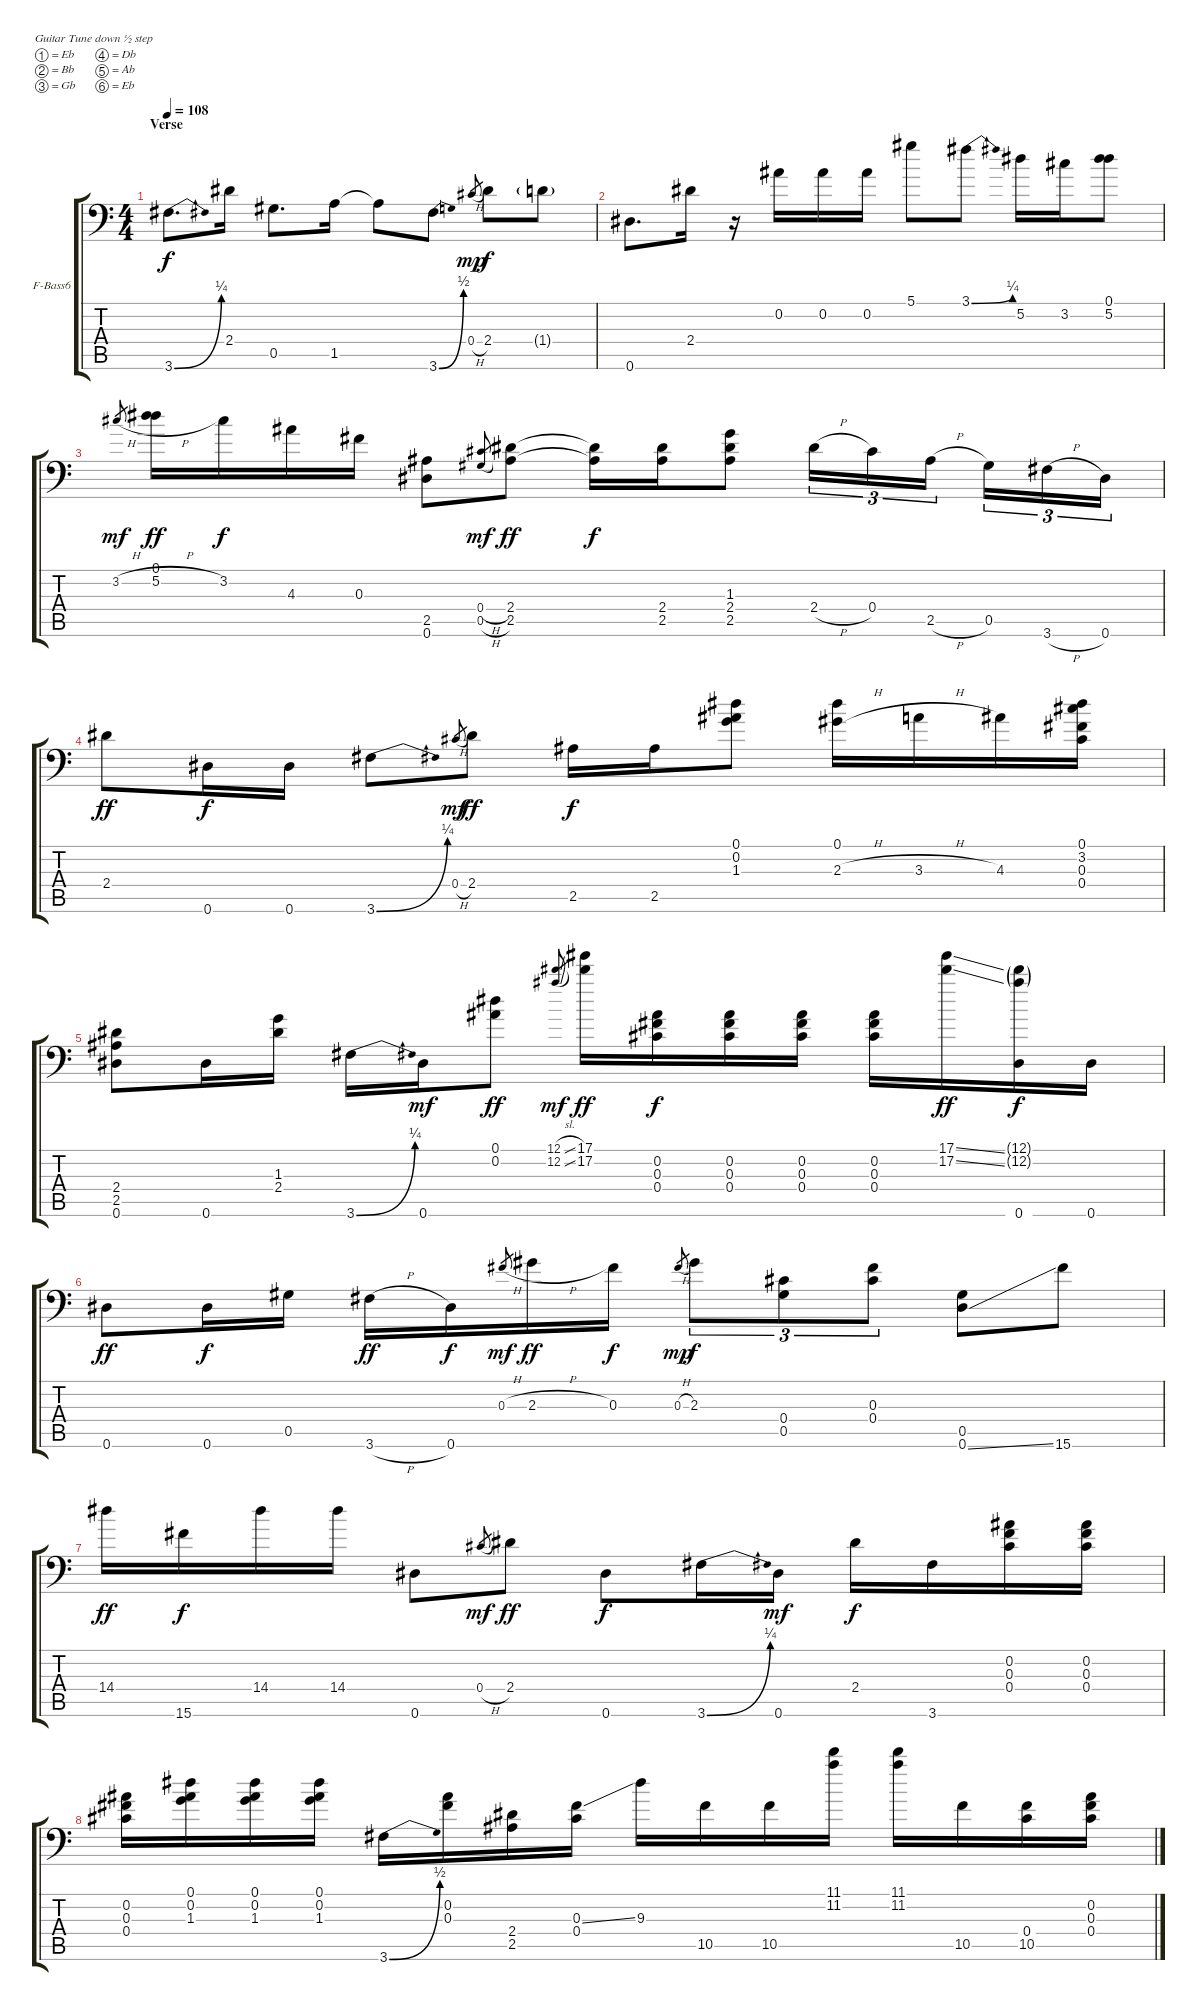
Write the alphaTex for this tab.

\bracketExtendMode groupsimilarinstruments
\firstSystemTrackNameOrientation horizontal
\otherSystemsTrackNameOrientation horizontal
\track ("Overdub" "F-Bass6") {instrument fretlessbass}
\staff {score tabs}
\tuning (Eb4 Bb3 Gb3 Db3 Ab2 Eb2)
\ts (4 4)
\section ("" "Verse")
\tempo 108
\clef f4
\ks c
3.6{be (bend 0 0 60 1)}.8{d dy f} 2.4.16 0.5.8{d} 1.5.16 1.5{t}.8 3.6{be (bend 0 0 60 2)}.8 0.4{h}.8{gr dy mp} 2.4.8{dy f} 1.4{g}.8 |
0.6.8{d} 2.4.16 r.16 0.2.16 0.2.16 0.2.16 5.1.8 3.1{be (bend 0 0 60 1)}.8 5.2.16 3.2.16 (0.1 5.2).8 |
3.2{h}.8{gr dy mf} (0.1 5.2{h}).16{dy ff} 3.2.16{dy f} 4.3.16 0.3.16 (2.5 0.6).8 (0.4{h} 0.5{h}).8{gr dy mf} (2.4 2.5).8{dy ff} (2.4{t} 2.5{t}).16{dy f} (2.4 2.5).16 (1.3 2.4 2.5).8 2.4{h}.16{tu (3 2)} 0.4.16{tu (3 2)} 2.5{h}.16{tu (3 2)} 0.5.16{tu (3 2)} 3.6{h}.16{tu (3 2)} 0.6.16{tu (3 2)} |
2.4.8{dy ff} 0.6.16{dy f} 0.6.16 3.6{be (bend 0 0 60 1)}.8 0.4{h}.8{gr dy mf} 2.4.8{dy ff} 2.5.16{dy f} 2.5.16 (0.1 0.2 1.3).8 (0.1 2.3{h}).16 3.3{h}.16 4.3.16 (0.1 3.2 0.3 0.4).16 |
(2.4 2.5 0.6).8 0.6.16 (1.3 2.4).16 3.6{be (bend 0 0 60 1)}.16 0.6.16{dy mf} (0.1 0.2).8{dy ff} (12.1{sl} 12.2{sl}).8{gr dy mf} (17.1 17.2).16{dy ff} (0.2 0.3 0.4).16{dy f} (0.2 0.3 0.4).16 (0.2 0.3 0.4).16 (0.2 0.3 0.4).16 (17.1{ss} 17.2{ss}).16{dy ff} (12.1{g} 12.2{g} 0.6).16{dy f} 0.6.16 |
0.6.8{dy ff} 0.6.16{dy f} 0.5.16 3.6{h}.16{dy ff} 0.6.16{dy f} 0.3{h}.8{gr dy mf} 2.3{h}.16{dy ff} 0.3.16{dy f} 0.3{h}.8{gr dy mp} 2.3.8{tu (3 2) dy f} (0.4 0.5).8{tu (3 2)} (0.3 0.4).8{tu (3 2)} (0.5 0.6{ss}).8 15.6.8 |
14.4.16{dy ff} 15.6.16{dy f} 14.4.16 14.4.16 0.6.8 0.4{h}.8{gr dy mf} 2.4.8{dy ff} 0.6.8{dy f} 3.6{be (bend 0 0 60 1)}.16 0.6.16{dy mf} 2.4.16{dy f} 3.6.16 (0.2 0.3 0.4).16 (0.2 0.3 0.4).16 |
(0.2 0.3 0.4).16 (0.1 0.2 1.3).16 (0.1 0.2 1.3).16 (0.1 0.2 1.3).16 3.6{be (bend 0 0 60 2)}.16 (0.2 0.3).16 (2.4 2.5).16 (0.3{ss} 0.4).16 9.3.16 10.5.16 10.5.16 (11.1 11.2).16 (11.1 11.2).16 10.5.16 (0.4 10.5).16 (0.2 0.3 0.4).16
